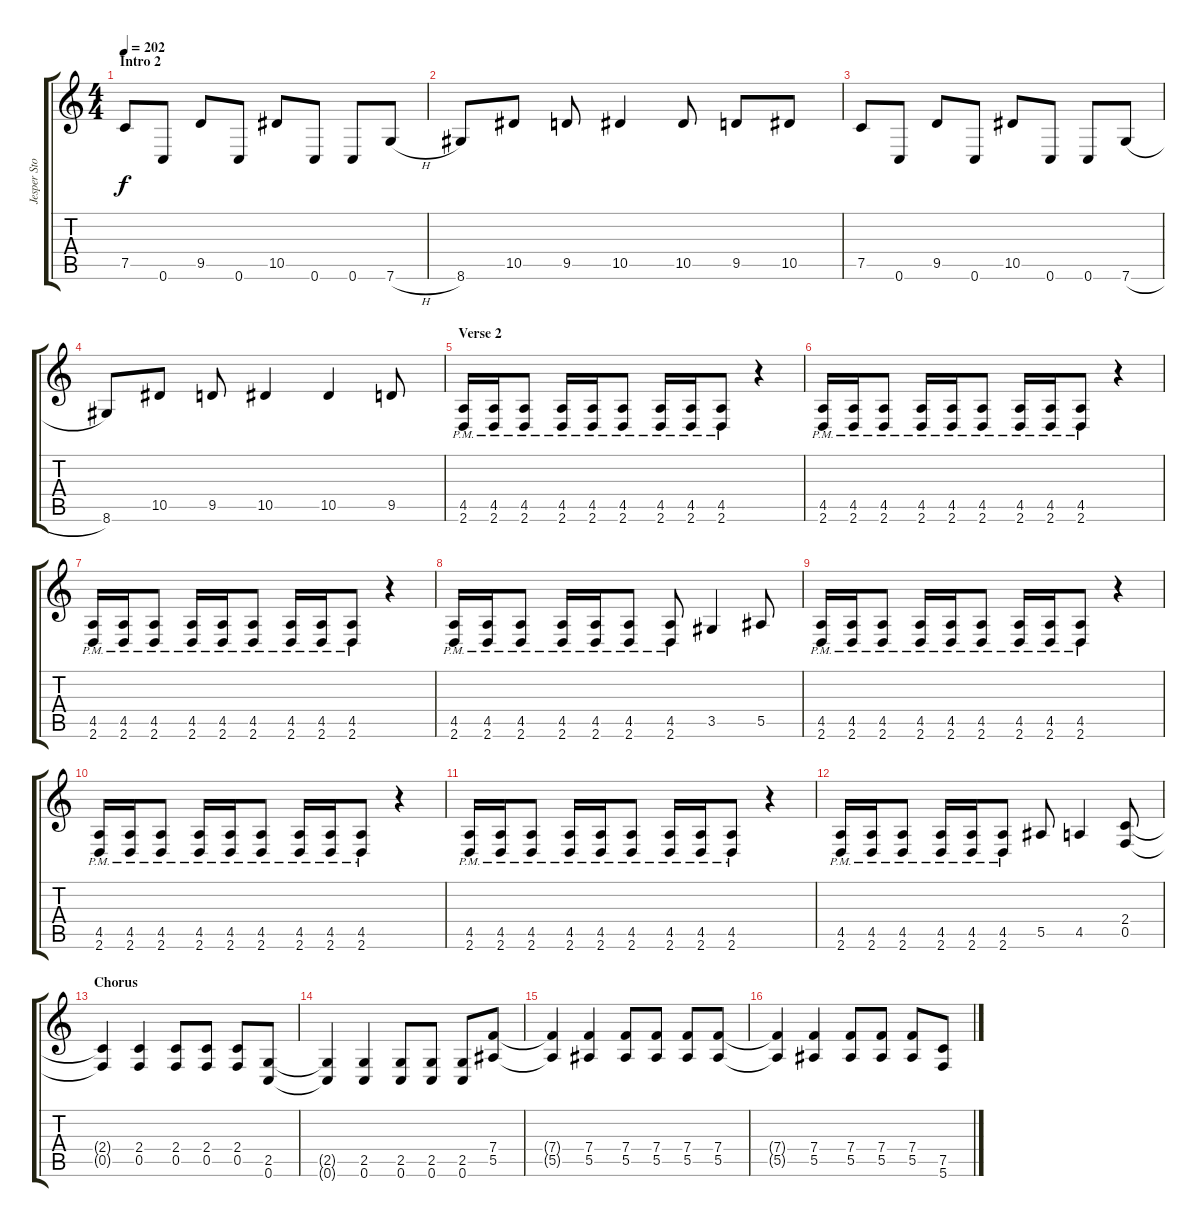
\track ("Jesper Stormbläd" "Jesper Sto") {instrument distortionguitar}
\staff {score tabs}
\tuning (C4 G3 Eb3 Bb2 F2 C2) {hide}
\ts (4 4)
\section ("" "Intro 2")
\tempo 202
\clef g2
\ks c
7.5.8{dy f} 0.6.8 9.5.8 0.6.8 10.5.8 0.6.8 0.6.8 7.6{h}.8 |
8.6.8 10.5.8 9.5.8 10.5.4 10.5.8 9.5.8 10.5.8 |
7.5.8 0.6.8 9.5.8 0.6.8 10.5.8 0.6.8 0.6.8 7.6{h}.8 |
8.6.8 10.5.8 9.5.8 10.5.4 10.5.4 9.5.8 |
\section ("" "Verse 2")
(4.5{pm} 2.6{pm}).16 (4.5{pm} 2.6{pm}).16 (4.5{pm} 2.6{pm}).8 (4.5{pm} 2.6{pm}).16 (4.5{pm} 2.6{pm}).16 (4.5{pm} 2.6{pm}).8 (4.5{pm} 2.6{pm}).16 (4.5{pm} 2.6{pm}).16 (4.5{pm} 2.6{pm}).8 r.4 |
(4.5{pm} 2.6{pm}).16 (4.5{pm} 2.6{pm}).16 (4.5{pm} 2.6{pm}).8 (4.5{pm} 2.6{pm}).16 (4.5{pm} 2.6{pm}).16 (4.5{pm} 2.6{pm}).8 (4.5{pm} 2.6{pm}).16 (4.5{pm} 2.6{pm}).16 (4.5{pm} 2.6{pm}).8 r.4 |
(4.5{pm} 2.6{pm}).16 (4.5{pm} 2.6{pm}).16 (4.5{pm} 2.6{pm}).8 (4.5{pm} 2.6{pm}).16 (4.5{pm} 2.6{pm}).16 (4.5{pm} 2.6{pm}).8 (4.5{pm} 2.6{pm}).16 (4.5{pm} 2.6{pm}).16 (4.5{pm} 2.6{pm}).8 r.4 |
(4.5{pm} 2.6{pm}).16 (4.5{pm} 2.6{pm}).16 (4.5{pm} 2.6{pm}).8 (4.5{pm} 2.6{pm}).16 (4.5{pm} 2.6{pm}).16 (4.5{pm} 2.6{pm}).8 (4.5{pm} 2.6{pm}).8 3.5.4 5.5.8 |
(4.5{pm} 2.6{pm}).16 (4.5{pm} 2.6{pm}).16 (4.5{pm} 2.6{pm}).8 (4.5{pm} 2.6{pm}).16 (4.5{pm} 2.6{pm}).16 (4.5{pm} 2.6{pm}).8 (4.5{pm} 2.6{pm}).16 (4.5{pm} 2.6{pm}).16 (4.5{pm} 2.6{pm}).8 r.4 |
(4.5{pm} 2.6{pm}).16 (4.5{pm} 2.6{pm}).16 (4.5{pm} 2.6{pm}).8 (4.5{pm} 2.6{pm}).16 (4.5{pm} 2.6{pm}).16 (4.5{pm} 2.6{pm}).8 (4.5{pm} 2.6{pm}).16 (4.5{pm} 2.6{pm}).16 (4.5{pm} 2.6{pm}).8 r.4 |
(4.5{pm} 2.6{pm}).16 (4.5{pm} 2.6{pm}).16 (4.5{pm} 2.6{pm}).8 (4.5{pm} 2.6{pm}).16 (4.5{pm} 2.6{pm}).16 (4.5{pm} 2.6{pm}).8 (4.5{pm} 2.6{pm}).16 (4.5{pm} 2.6{pm}).16 (4.5{pm} 2.6{pm}).8 r.4 |
(4.5{pm} 2.6{pm}).16 (4.5{pm} 2.6{pm}).16 (4.5{pm} 2.6{pm}).8 (4.5{pm} 2.6{pm}).16 (4.5{pm} 2.6{pm}).16 (4.5{pm} 2.6{pm}).8 5.5.8 4.5.4 (2.4 0.5).8 |
\section ("" "Chorus")
(2.4{t} 0.5{t}).4 (2.4 0.5).4 (2.4 0.5).8 (2.4 0.5).8 (2.4 0.5).8 (2.5 0.6).8 |
(2.5{t} 0.6{t}).4 (2.5 0.6).4 (2.5 0.6).8 (2.5 0.6).8 (2.5 0.6).8 (7.4 5.5).8 |
(7.4{t} 5.5{t}).4 (7.4 5.5).4 (7.4 5.5).8 (7.4 5.5).8 (7.4 5.5).8 (7.4 5.5).8 |
(7.4{t} 5.5{t}).4 (7.4 5.5).4 (7.4 5.5).8 (7.4 5.5).8 (7.4 5.5).8 (7.5 5.6).8
